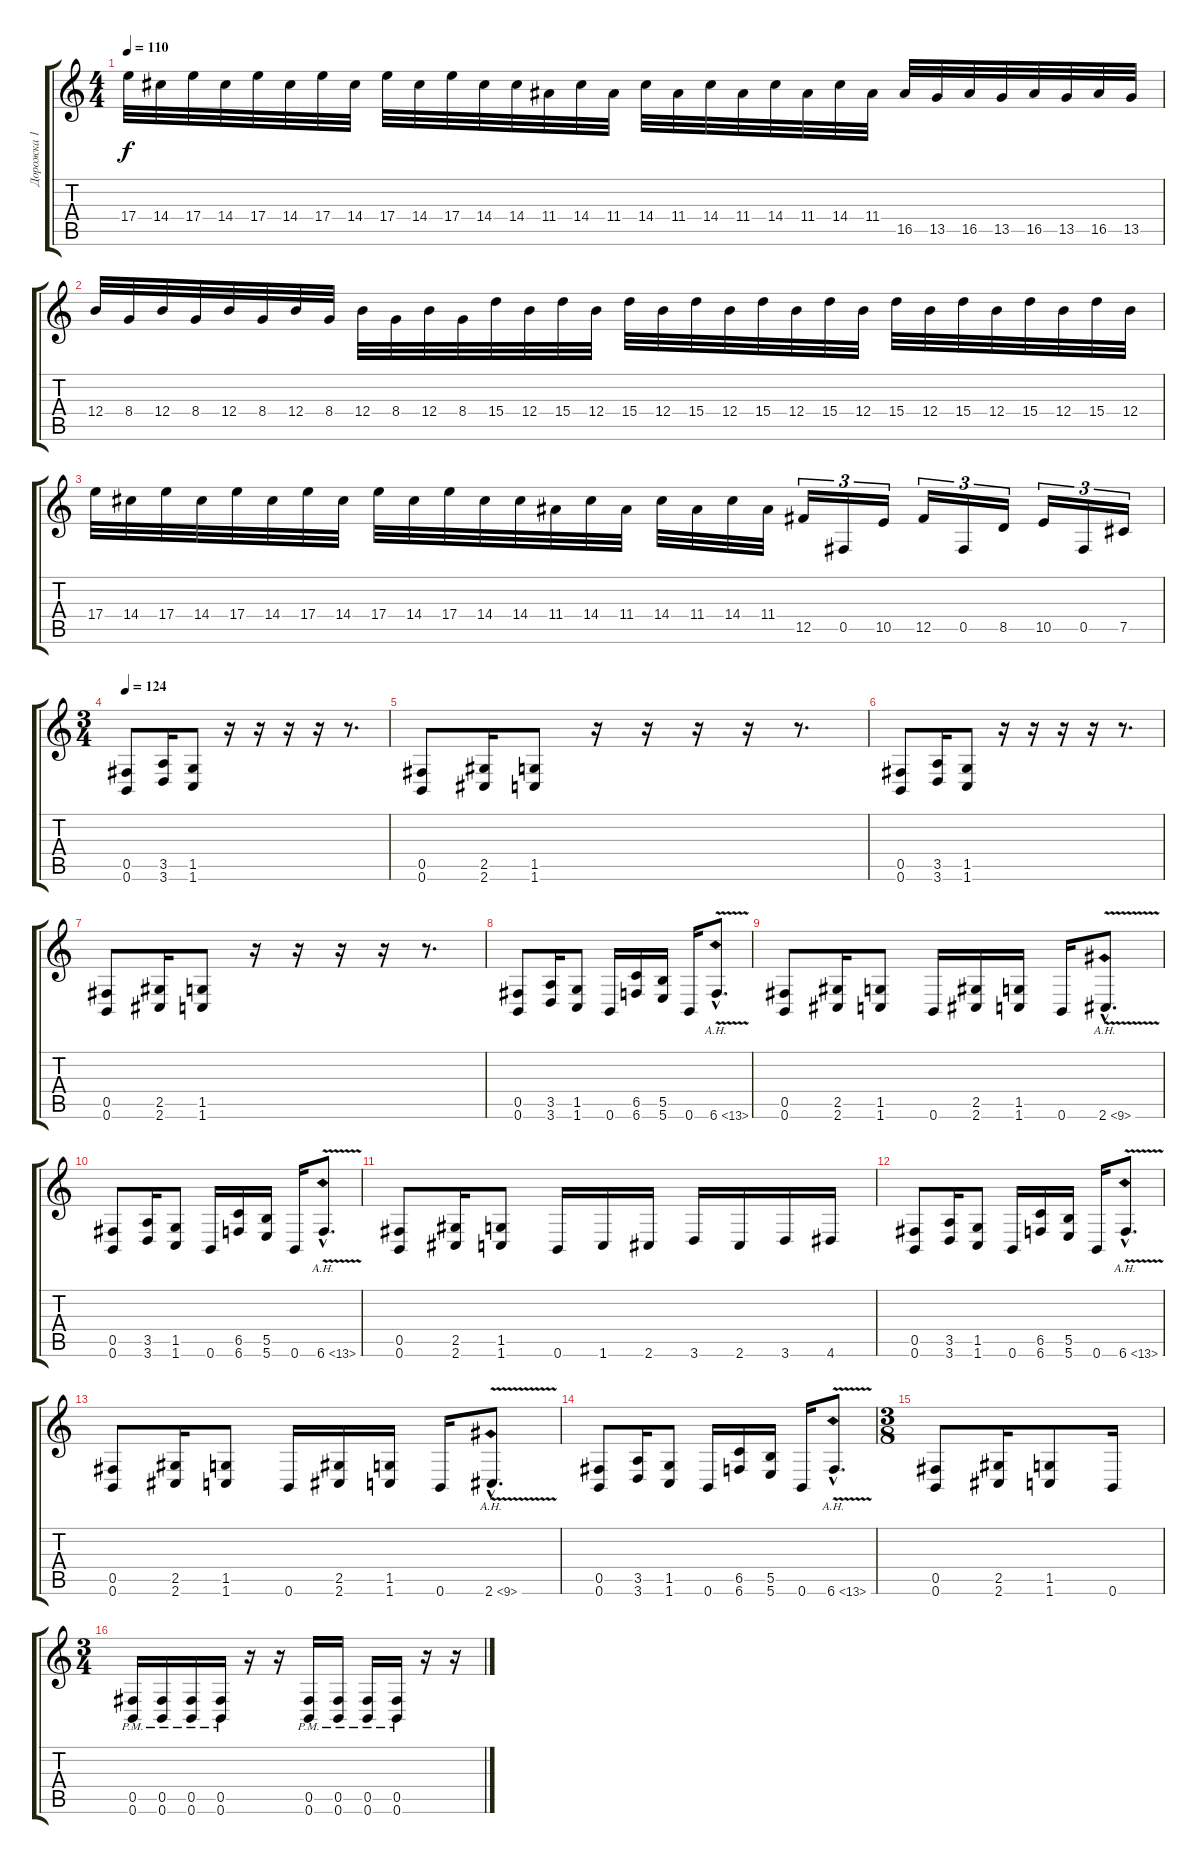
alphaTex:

\track ("Дорожка 1" "Дорожка 1") {instrument distortionguitar}
\staff {score tabs}
\tuning (Db4 Ab3 E3 B2 Gb2 B1) {hide}
\ts (4 4)
\tempo 110
\clef g2
\ks c
17.4.32{dy f} 14.4.32 17.4.32 14.4.32 17.4.32 14.4.32 17.4.32 14.4.32 17.4.32 14.4.32 17.4.32 14.4.32 14.4.32 11.4.32 14.4.32 11.4.32 14.4.32 11.4.32 14.4.32 11.4.32 14.4.32 11.4.32 14.4.32 11.4.32 16.5.32 13.5.32 16.5.32 13.5.32 16.5.32 13.5.32 16.5.32 13.5.32 |
12.4.32 8.4.32 12.4.32 8.4.32 12.4.32 8.4.32 12.4.32 8.4.32 12.4.32 8.4.32 12.4.32 8.4.32 15.4.32 12.4.32 15.4.32 12.4.32 15.4.32 12.4.32 15.4.32 12.4.32 15.4.32 12.4.32 15.4.32 12.4.32 15.4.32 12.4.32 15.4.32 12.4.32 15.4.32 12.4.32 15.4.32 12.4.32 |
17.4.32 14.4.32 17.4.32 14.4.32 17.4.32 14.4.32 17.4.32 14.4.32 17.4.32 14.4.32 17.4.32 14.4.32 14.4.32 11.4.32 14.4.32 11.4.32 14.4.32 11.4.32 14.4.32 11.4.32 12.5.16{tu (3 2)} 0.5.16{tu (3 2)} 10.5.16{tu (3 2)} 12.5.16{tu (3 2)} 0.5.16{tu (3 2)} 8.5.16{tu (3 2)} 10.5.16{tu (3 2)} 0.5.16{tu (3 2)} 7.5.16{tu (3 2)} |
\ts (3 4)
\tempo 124
(0.5 0.6).8 (3.5 3.6).16 (1.5 1.6).8 r.16 r.16 r.16 r.16 r.8{d} |
(0.5 0.6).8 (2.5 2.6).16 (1.5 1.6).8 r.16 r.16 r.16 r.16 r.8{d} |
(0.5 0.6).8 (3.5 3.6).16 (1.5 1.6).8 r.16 r.16 r.16 r.16 r.8{d} |
(0.5 0.6).8 (2.5 2.6).16 (1.5 1.6).8 r.16 r.16 r.16 r.16 r.8{d} |
(0.5 0.6).8 (3.5 3.6).16 (1.5 1.6).8 0.6.16 (6.5 6.6).16 (5.5 5.6).16 0.6.16 6.6{ah 7 v hac}.8{d} |
(0.5 0.6).8 (2.5 2.6).16 (1.5 1.6).8 0.6.16 (2.5 2.6).16 (1.5 1.6).16 0.6.16 2.6{ah 7 v hac}.8{d} |
(0.5 0.6).8 (3.5 3.6).16 (1.5 1.6).8 0.6.16 (6.5 6.6).16 (5.5 5.6).16 0.6.16 6.6{ah 7 v hac}.8{d} |
(0.5 0.6).8 (2.5 2.6).16 (1.5 1.6).8 0.6.16 1.6.16 2.6.16 3.6.16 2.6.16 3.6.16 4.6.16 |
(0.5 0.6).8 (3.5 3.6).16 (1.5 1.6).8 0.6.16 (6.5 6.6).16 (5.5 5.6).16 0.6.16 6.6{ah 7 v hac}.8{d} |
(0.5 0.6).8 (2.5 2.6).16 (1.5 1.6).8 0.6.16 (2.5 2.6).16 (1.5 1.6).16 0.6.16 2.6{ah 7 v hac}.8{d} |
(0.5 0.6).8 (3.5 3.6).16 (1.5 1.6).8 0.6.16 (6.5 6.6).16 (5.5 5.6).16 0.6.16 6.6{ah 7 v hac}.8{d} |
\ts (3 8)
(0.5 0.6).8 (2.5 2.6).16 (1.5 1.6).8 0.6.16 |
\ts (3 4)
(0.5{pm} 0.6).16 (0.5{pm} 0.6).16 (0.5{pm} 0.6).16 (0.5{pm} 0.6).16 r.16 r.16 (0.5{pm} 0.6).16 (0.5{pm} 0.6).16 (0.5{pm} 0.6).16 (0.5{pm} 0.6).16 r.16 r.16
